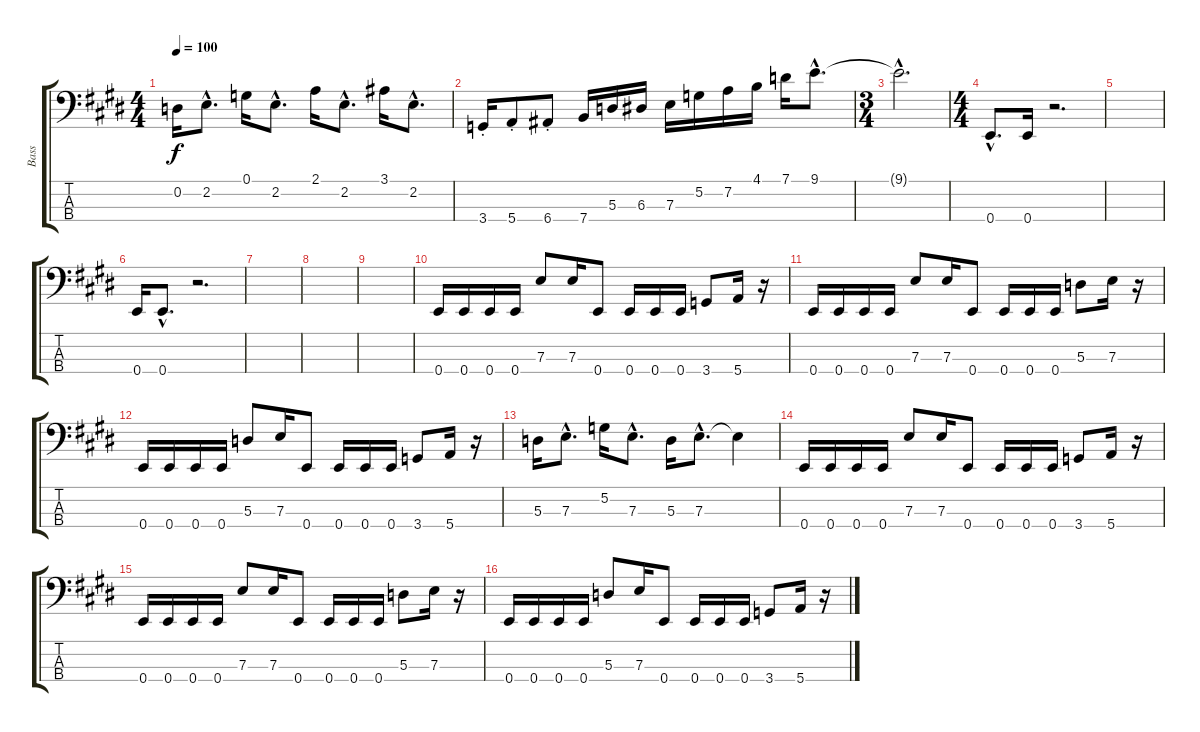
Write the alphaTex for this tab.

\track ("Bass" "Bass") {instrument electricbassfinger}
\staff {score tabs}
\tuning (G2 D2 A1 E1) {hide}
\ts (4 4)
\tempo 100
\clef f4
\ks e
0.2.16{dy f} 2.2{hac}.8{d} 0.1.16 2.2{hac}.8{d} 2.1.16 2.2{hac}.8{d} 3.1.16 2.2{hac}.8{d} |
3.4{st}.16 5.4{st}.8 6.4{st}.8 7.4.16 5.3.16 6.3.16 7.3.16 5.2.16 7.2.16 4.1.16 7.1.16 9.1{hac}.8{d} |
\ts (3 4)
9.1{hac t}.2{d} |
\ts (4 4)
0.4{hac}.8{d} 0.4.16 r.2{d} |
|
0.4.16 0.4{hac}.8{d} r.2{d} |
|
|
|
0.4.16 0.4.16 0.4.16 0.4.16 7.3.8 7.3.16 0.4.8 0.4.16 0.4.16 0.4.16 3.4.8 5.4.16 r.16 |
0.4.16 0.4.16 0.4.16 0.4.16 7.3.8 7.3.16 0.4.8 0.4.16 0.4.16 0.4.16 5.3.8 7.3.16 r.16 |
0.4.16 0.4.16 0.4.16 0.4.16 5.3.8 7.3.16 0.4.8 0.4.16 0.4.16 0.4.16 3.4.8 5.4.16 r.16 |
5.3.16 7.3{hac}.8{d} 5.2.16 7.3{hac}.8{d} 5.3.16 7.3{hac}.8{d} 7.3{t}.4 |
0.4.16 0.4.16 0.4.16 0.4.16 7.3.8 7.3.16 0.4.8 0.4.16 0.4.16 0.4.16 3.4.8 5.4.16 r.16 |
0.4.16 0.4.16 0.4.16 0.4.16 7.3.8 7.3.16 0.4.8 0.4.16 0.4.16 0.4.16 5.3.8 7.3.16 r.16 |
0.4.16 0.4.16 0.4.16 0.4.16 5.3.8 7.3.16 0.4.8 0.4.16 0.4.16 0.4.16 3.4.8 5.4.16 r.16
